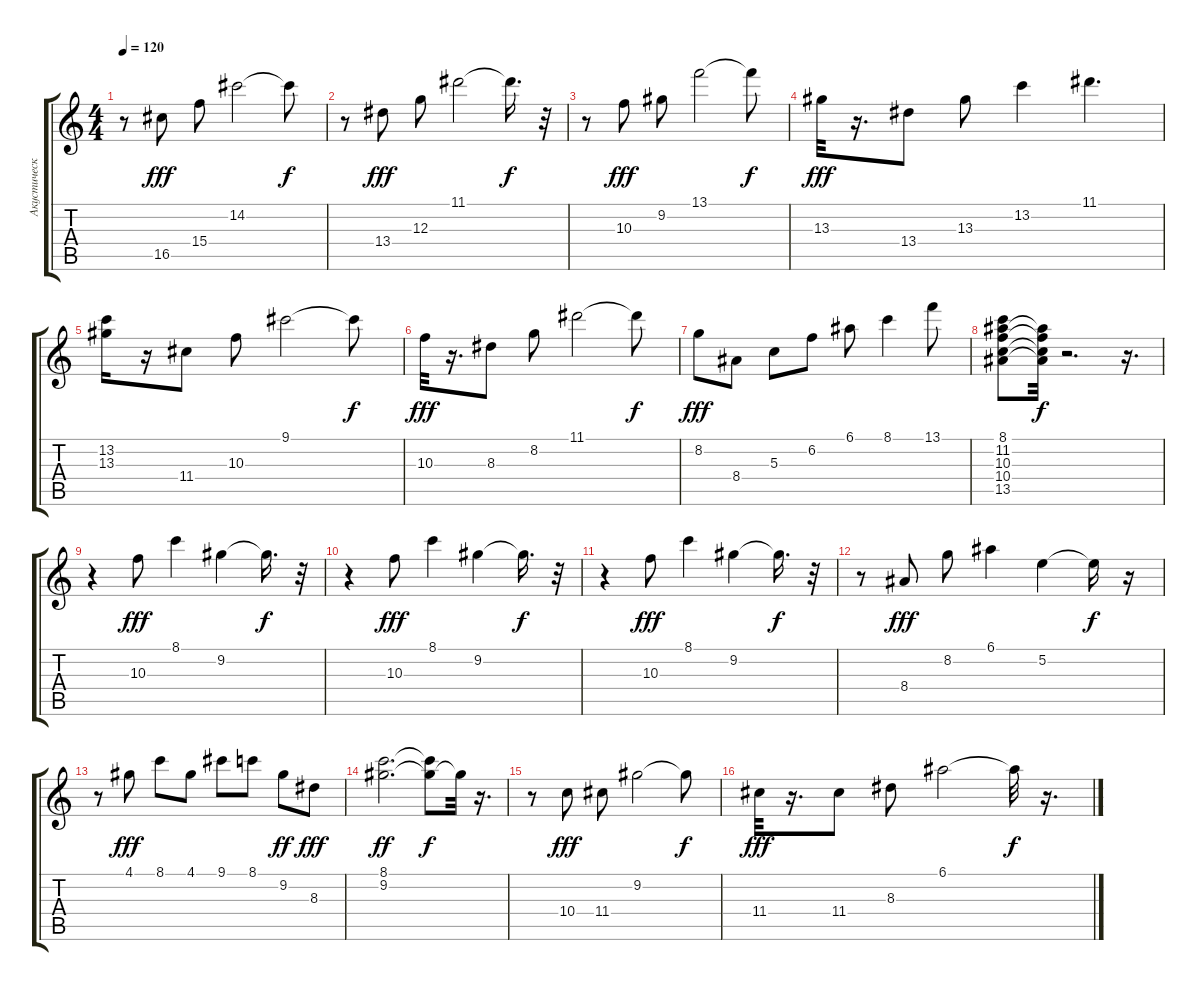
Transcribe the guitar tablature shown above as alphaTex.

\track ("Акустическая Гитара (ст" "Акустическ") {instrument acousticguitarsteel}
\staff {score tabs}
\tuning (E4 B3 G3 D3 A2 E2) {hide}
\ts (4 4)
\tempo 120
\clef g2
\ks c
r.8{dy fff} 16.5.8 15.4.8 14.2.2 14.2{t}.8{dy f} |
r.8 13.4.8{dy fff} 12.3.8 11.1.2 11.1{t}.16{d dy f} r.32 |
r.8 10.3.8{dy fff} 9.2.8 13.1.2 13.1{t}.8{dy f} |
13.3.32{dy fff} r.16{d} 13.4.8 13.3.8 13.2.4 11.1.4{d} |
(13.2 13.3).16 r.16 11.4.8 10.3.8 9.1.2 9.1{t}.8{dy f} |
10.3.32{dy fff} r.16{d} 8.3.8 8.2.8 11.1.2 11.1{t}.8{dy f} |
8.2.8{dy fff} 8.4.8 5.3.8 6.2.8 6.1.8 8.1.4 13.1.8 |
(8.1 11.2 10.3 10.4 13.5).8 (11.2{t} 10.3{t} 10.4{t} 13.5{t}).32{dy f} r.2{d} r.16{d} |
r.4 10.3.8{dy fff} 8.1.4 9.2.4 9.2{t}.16{d dy f} r.32 |
r.4 10.3.8{dy fff} 8.1.4 9.2.4 9.2{t}.16{d dy f} r.32 |
r.4 10.3.8{dy fff} 8.1.4 9.2.4 9.2{t}.16{d dy f} r.32 |
r.8 8.4.8{dy fff} 8.2.8 6.1.4 5.2.4 5.2{t}.16{dy f} r.16 |
r.8 4.1.8{dy fff} 8.1.8 4.1.8 9.1.8 8.1.8 9.2.8{dy ff} 8.3.8{dy fff} |
(8.1 9.2).2{d dy ff} (8.1{t} 9.2{t}).8{dy f} 9.2{t}.32 r.16{d} |
r.8 10.4.8{dy fff} 11.4.8 9.2.2 9.2{t}.8{dy f} |
11.4.32{dy fff} r.16{d} 11.4.8 8.3.8 6.1.2 6.1{t}.32{dy f} r.16{d}
